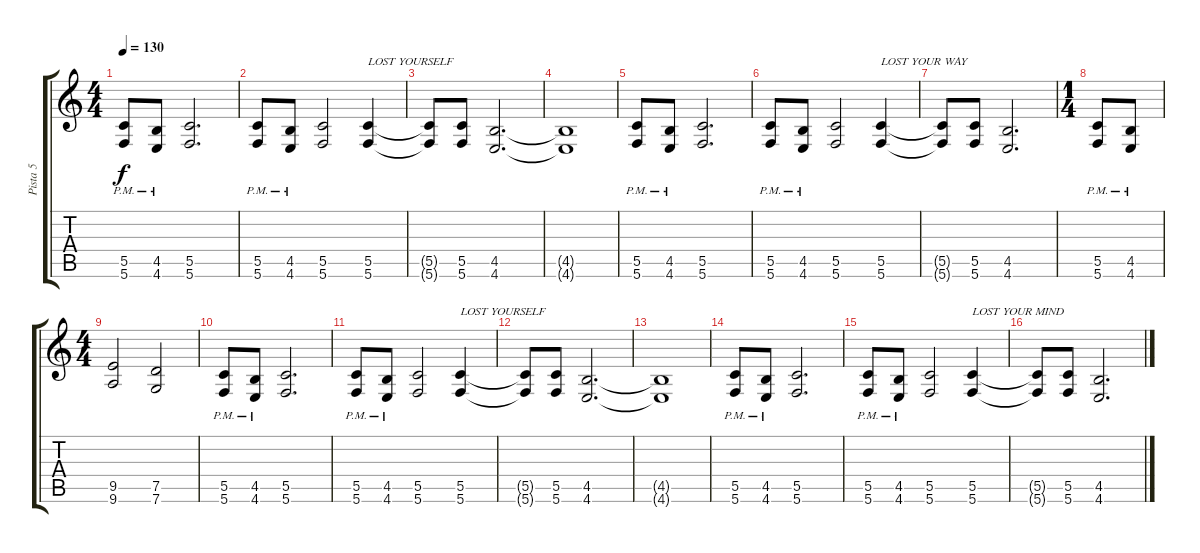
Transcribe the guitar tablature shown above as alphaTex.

\track ("Pista 5" "Pista 5") {instrument distortionguitar}
\staff {score tabs}
\tuning (D4 A3 F3 C3 G2 C2) {hide}
\ts (4 4)
\tempo 130
\clef g2
\ks c
(5.5{pm} 5.6{pm}).8{dy f} (4.5{pm} 4.6{pm}).8 (5.5 5.6).2{d} |
(5.5{pm} 5.6{pm}).8 (4.5{pm} 4.6{pm}).8 (5.5 5.6).2 (5.5 5.6).4{txt "LOST YOURSELF"} |
(5.5{t} 5.6{t}).8 (5.5 5.6).8 (4.5 4.6).2{d} |
(4.5{t} 4.6{t}).1 |
(5.5{pm} 5.6{pm}).8 (4.5{pm} 4.6{pm}).8 (5.5 5.6).2{d} |
(5.5{pm} 5.6{pm}).8 (4.5{pm} 4.6{pm}).8 (5.5 5.6).2 (5.5 5.6).4{txt "LOST YOUR WAY"} |
(5.5{t} 5.6{t}).8 (5.5 5.6).8 (4.5 4.6).2{d} |
\ts (1 4)
(5.5{pm} 5.6{pm}).8 (4.5{pm} 4.6{pm}).8 |
\ts (4 4)
(9.5 9.6).2 (7.5 7.6).2 |
(5.5{pm} 5.6{pm}).8 (4.5{pm} 4.6{pm}).8 (5.5 5.6).2{d} |
(5.5{pm} 5.6{pm}).8 (4.5{pm} 4.6{pm}).8 (5.5 5.6).2 (5.5 5.6).4{txt "LOST YOURSELF"} |
(5.5{t} 5.6{t}).8 (5.5 5.6).8 (4.5 4.6).2{d} |
(4.5{t} 4.6{t}).1 |
(5.5{pm} 5.6{pm}).8 (4.5{pm} 4.6{pm}).8 (5.5 5.6).2{d} |
(5.5{pm} 5.6{pm}).8 (4.5{pm} 4.6{pm}).8 (5.5 5.6).2 (5.5 5.6).4{txt "LOST YOUR MIND"} |
(5.5{t} 5.6{t}).8 (5.5 5.6).8 (4.5 4.6).2{d}
